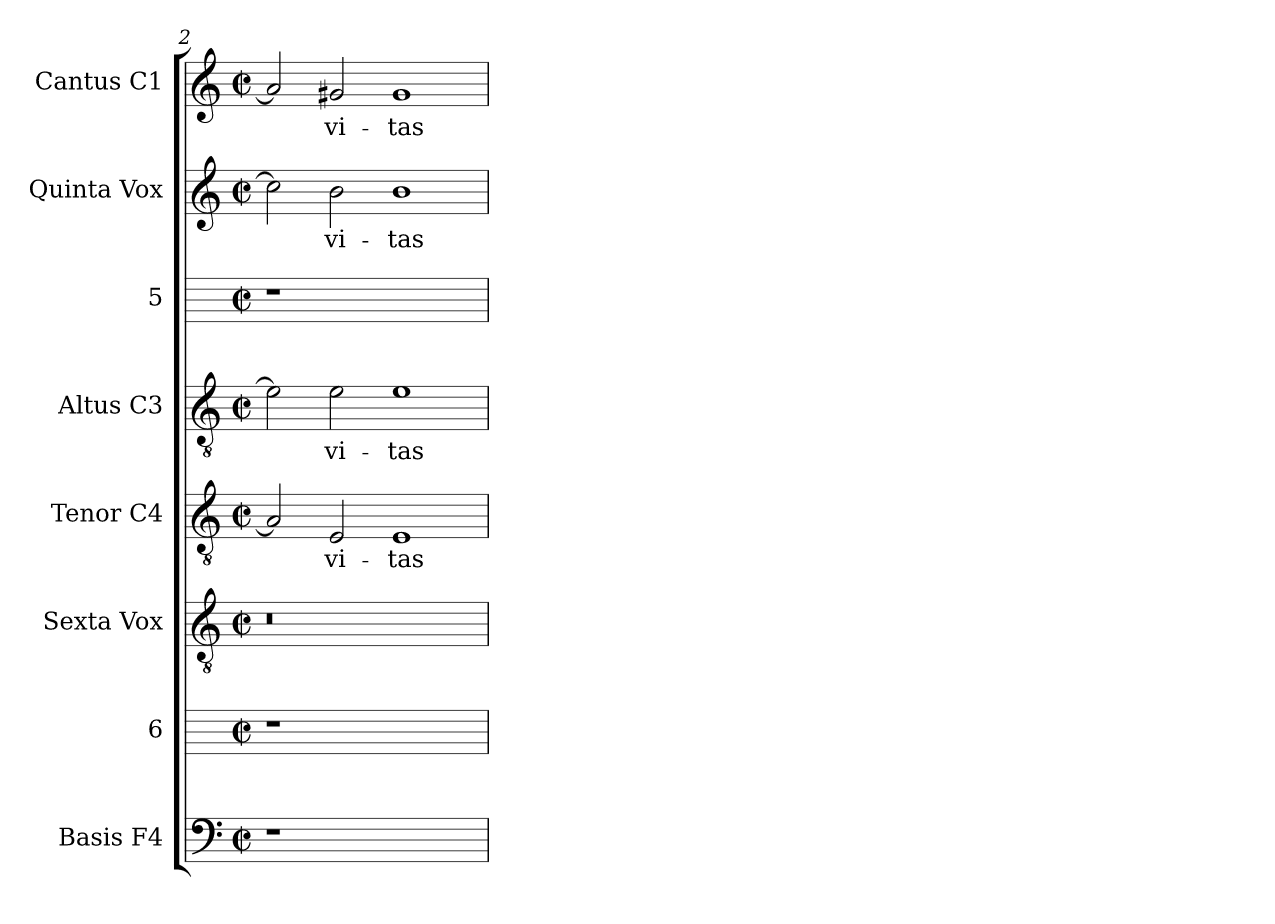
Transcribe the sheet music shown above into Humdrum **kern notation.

**kern	**kern	**kern	**kern	**text	**kern	**text	**kern	**kern	**text	**kern	**text
*part8	*part7	*part6	*part5	*part5	*part4	*part4	*part3	*part2	*part2	*part1	*part1
*staff8	*staff7	*staff6	*staff5	*staff5	*staff4	*staff4	*staff3	*staff2	*staff2	*staff1	*staff1
*I"Basis  F4	*I"6	*I"Sexta  Vox	*I"Tenor  C4	*	*I"Altus  C3	*	*I"5	*I"Quinta  Vox	*	*I"Cantus  C1	*
*I'B	*	*	*I'T	*	*I'A	*	*	*	*	*I'C	*
*clefF4	*	*clefGv2	*clefGv2	*	*clefGv2	*	*	*clefG2	*	*clefG2	*
*k[]	*k[]	*k[]	*k[]	*	*k[]	*	*k[]	*k[]	*	*k[]	*
*C:	*C:	*C:	*C:	*	*C:	*	*C:	*C:	*	*C:	*
*M2/2	*M2/2	*M2/2	*M2/2	*	*M2/2	*	*M2/2	*M2/2	*	*M2/2	*
*met(c|)	*met(c|)	*met(c|)	*met(c|)	*	*met(c|)	*	*met(c|)	*met(c|)	*	*met(c|)	*
=2	=2	=2	=2	=2	=2	=2	=2	=2	=2	=2	=2
!	!	!	!	!LO:LY:b:cj	!	!LO:LY:b:cj	!	!	!LO:LY:b:cj	!	!LO:LY:b:cj
1r	1r	0r	2A/]	--	2e\]	--	1r	2cc\]	--	2a/]	--
!	!	!	!	!LO:LY:b:cj	!	!LO:LY:b:cj	!	!	!LO:LY:b:cj	!	!LO:LY:b:cj
.	.	.	2E/	-vi-	2e\	-vi-	.	2b\	-vi-	2g#X/	-vi-
!	!	!	!	!LO:LY:b:cj	!	!LO:LY:b:cj	!	!	!LO:LY:b:cj	!	!LO:LY:b:cj
1ryy	1ryy	.	1E	-tas	1e	-tas	1ryy	1b	-tas	1g#	-tas
=	=	=	=	=	=	=	=	=	=	=	=
*-	*-	*-	*-	*-	*-	*-	*-	*-	*-	*-	*-
